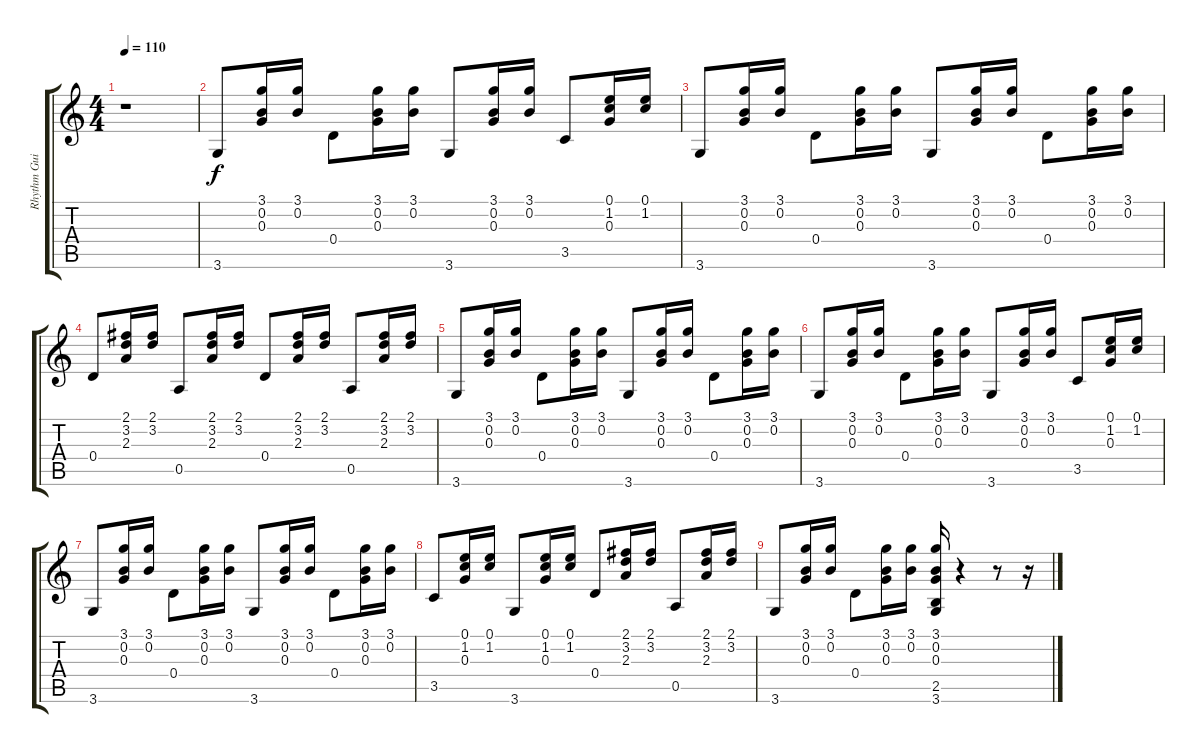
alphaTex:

\track ("Rhythm Guitar" "Rhythm Gui") {instrument acousticguitarsteel}
\staff {score tabs}
\tuning (E4 B3 G3 D3 A2 E2) {hide}
\ts (4 4)
\tempo 110
\clef g2
\ks c
r.1{dy f instrument acousticguitarsteel} |
3.6.8 (3.1 0.2 0.3).16 (3.1 0.2).16 0.4.8 (3.1 0.2 0.3).16 (3.1 0.2).16 3.6.8 (3.1 0.2 0.3).16 (3.1 0.2).16 3.5.8 (0.1 1.2 0.3).16 (0.1 1.2).16 |
3.6.8 (3.1 0.2 0.3).16 (3.1 0.2).16 0.4.8 (3.1 0.2 0.3).16 (3.1 0.2).16 3.6.8 (3.1 0.2 0.3).16 (3.1 0.2).16 0.4.8 (3.1 0.2 0.3).16 (3.1 0.2).16 |
0.4.8 (2.1 3.2 2.3).16 (2.1 3.2).16 0.5.8 (2.1 3.2 2.3).16 (2.1 3.2).16 0.4.8 (2.1 3.2 2.3).16 (2.1 3.2).16 0.5.8 (2.1 3.2 2.3).16 (2.1 3.2).16 |
3.6.8 (3.1 0.2 0.3).16 (3.1 0.2).16 0.4.8 (3.1 0.2 0.3).16 (3.1 0.2).16 3.6.8 (3.1 0.2 0.3).16 (3.1 0.2).16 0.4.8 (3.1 0.2 0.3).16 (3.1 0.2).16 |
3.6.8 (3.1 0.2 0.3).16 (3.1 0.2).16 0.4.8 (3.1 0.2 0.3).16 (3.1 0.2).16 3.6.8 (3.1 0.2 0.3).16 (3.1 0.2).16 3.5.8 (0.1 1.2 0.3).16 (0.1 1.2).16 |
3.6.8 (3.1 0.2 0.3).16 (3.1 0.2).16 0.4.8 (3.1 0.2 0.3).16 (3.1 0.2).16 3.6.8 (3.1 0.2 0.3).16 (3.1 0.2).16 0.4.8 (3.1 0.2 0.3).16 (3.1 0.2).16 |
3.5.8 (0.1 1.2 0.3).16 (0.1 1.2).16 3.6.8 (0.1 1.2 0.3).16 (0.1 1.2).16 0.4.8 (2.1 3.2 2.3).16 (2.1 3.2).16 0.5.8 (2.1 3.2 2.3).16 (2.1 3.2).16 |
3.6.8 (3.1 0.2 0.3).16 (3.1 0.2).16 0.4.8 (3.1 0.2 0.3).16 (3.1 0.2).16 (3.1 0.2 0.3 2.5 3.6).16 r.4 r.8 r.16
